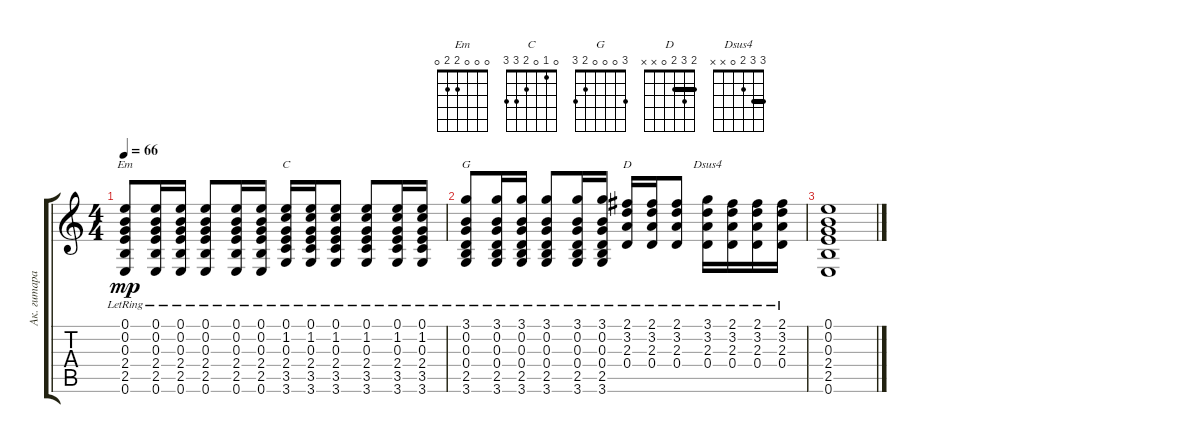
\track ("Ак. гитара 1" "Ак. гитара") {instrument acousticguitarsteel}
\staff {score tabs}
\tuning (E4 B3 G3 D3 A2 E2) {hide}
\chord ("Em" 0 0 0 2 2 0)
\chord ("C" 0 1 0 2 3 3)
\chord ("G" 3 0 0 0 2 3)
\chord ("D" 2 3 2 0 x x) {barre 2}
\chord ("Dsus4" 3 3 2 0 x x) {barre 3}
\ts (4 4)
\tempo 66
\clef g2
\ks c
(0.1{lr} 0.2 0.3 2.4 2.5 0.6{lr}).8{ch "Em" dy mp} (0.1{lr} 0.2 0.3 2.4 2.5 0.6{lr}).16 (0.1{lr} 0.2 0.3 2.4 2.5 0.6{lr}).16 (0.1{lr} 0.2 0.3 2.4 2.5 0.6{lr}).8 (0.1{lr} 0.2 0.3 2.4 2.5 0.6{lr}).16 (0.1{lr} 0.2 0.3 2.4 2.5 0.6{lr}).16 (0.1{lr} 1.2 0.3 2.4 3.5 3.6{lr}).16{ch "C"} (0.1{lr} 1.2 0.3 2.4 3.5 3.6{lr}).16 (0.1{lr} 1.2 0.3 2.4 3.5 3.6{lr}).8 (0.1{lr} 1.2 0.3 2.4 3.5 3.6{lr}).8 (0.1{lr} 1.2 0.3 2.4 3.5 3.6{lr}).16 (0.1{lr} 1.2 0.3 2.4 3.5 3.6{lr}).16 |
(3.1{lr} 0.2 0.3 0.4 2.5 3.6{lr}).8{ch "G"} (3.1{lr} 0.2 0.3 0.4 2.5 3.6{lr}).16 (3.1{lr} 0.2 0.3 0.4 2.5 3.6{lr}).16 (3.1{lr} 0.2 0.3 0.4 2.5 3.6{lr}).8 (3.1{lr} 0.2 0.3 0.4 2.5 3.6{lr}).16 (3.1{lr} 0.2 0.3 0.4 2.5 3.6{lr}).16 (2.1{lr} 3.2 2.3 0.4).16{ch "D"} (2.1{lr} 3.2 2.3 0.4).16 (2.1{lr} 3.2 2.3 0.4).8 (3.1{lr} 3.2 2.3 0.4).16{ch "Dsus4"} (2.1{lr} 3.2 2.3 0.4).16 (2.1{lr} 3.2 2.3 0.4).16 (2.1{lr} 3.2 2.3 0.4).16 |
(0.1 0.2 0.3 2.4 2.5 0.6).1
